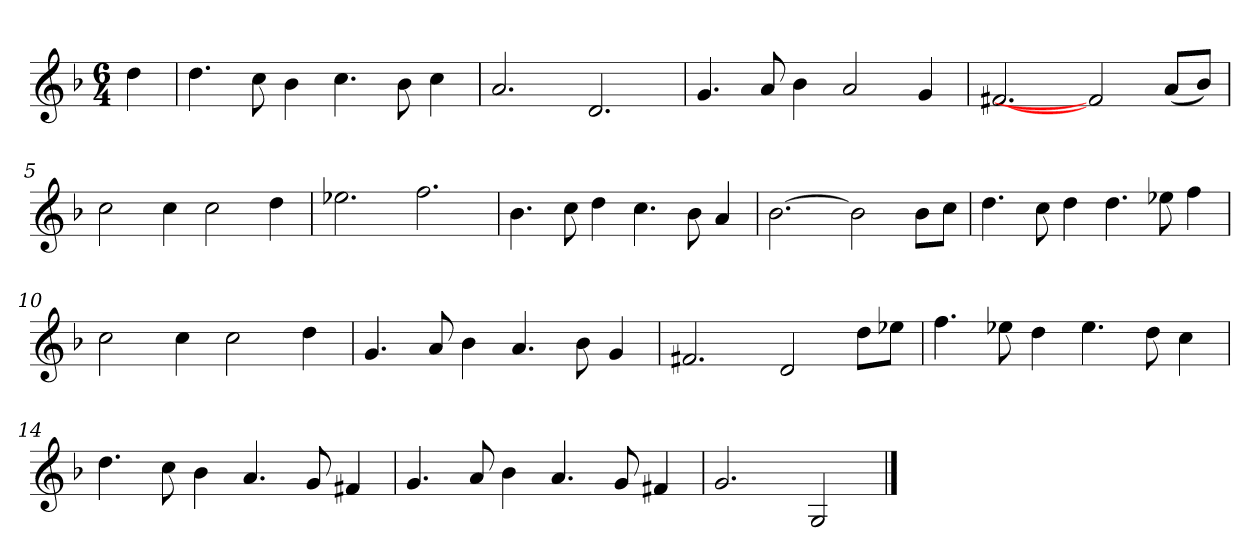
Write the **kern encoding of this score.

**kern
*part1
*staff1
*k[b-]
*M6/4
*MM120
=
4dd
=1
4.dd
8cc
4b-
4.cc
8b-
4cc
=2
2.a
2.d
=3
4.g
8a
4b-
2a
4g
=4
[2.f#X
2f]
(8aL
8b-J)
=5
2cc
4cc
2cc
4dd
=6
2.ee-X
2.ff
=7
4.b-
8cc
4dd
4.cc
8b-
4a
=8
[2.b-
2b-]
8b-L
8ccJ
=9
4.dd
8cc
4dd
4.dd
8ee-X
4ff
=10
2cc
4cc
2cc
4dd
=11
4.g
8a
4b-
4.a
8b-
4g
=12
2.f#X
2d
8ddL
8ee-XJ
=13
4.ff
8ee-X
4dd
4.ee-
8dd
4cc
=14
4.dd
8cc
4b-
4.a
8g
4f#X
=15
4.g
8a
4b-
4.a
8g
4f#X
=16
2.g
2G
==
*-
